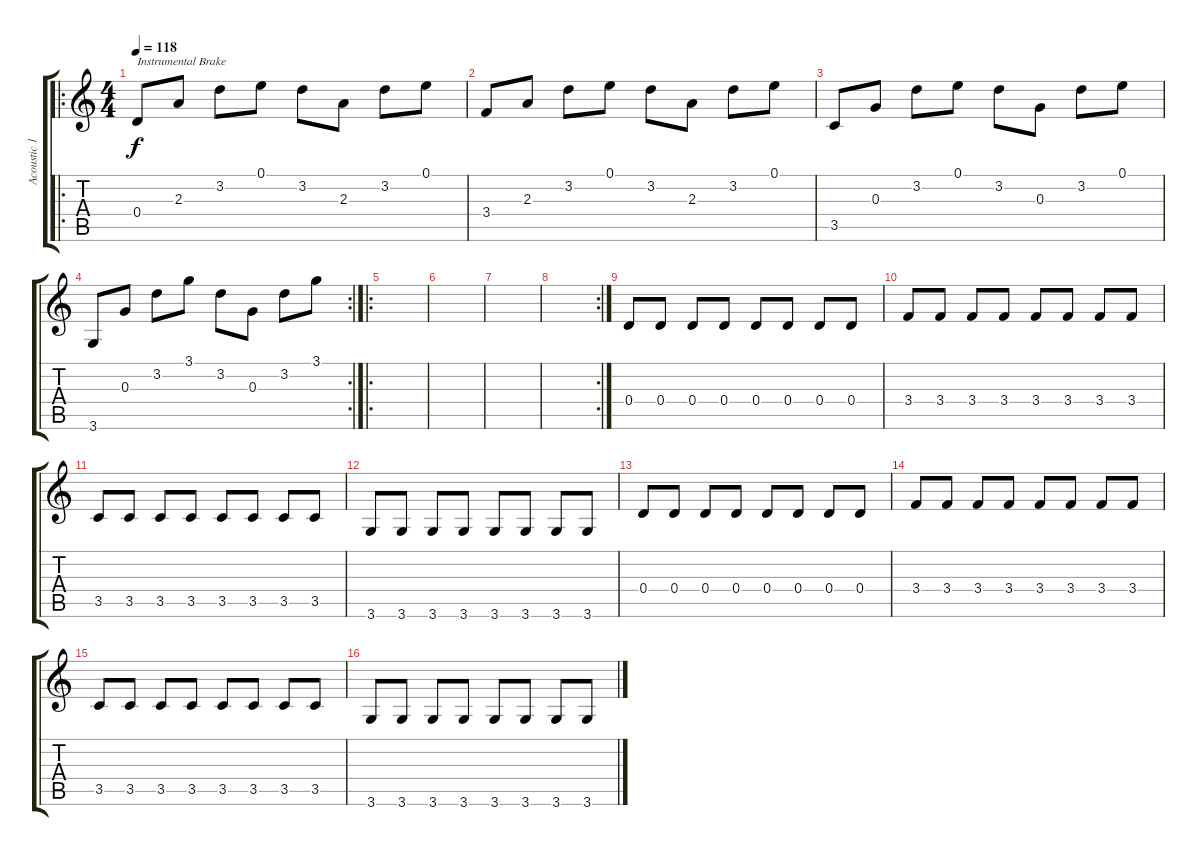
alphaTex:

\track ("Acoustic 1" "Acoustic 1") {instrument acousticguitarsteel}
\staff {score tabs}
\tuning (E4 B3 G3 D3 A2 E2) {hide}
\ro
\ts (4 4)
\tempo 118
\clef g2
\ks c
0.4.8{txt "Instrumental Brake" dy f} 2.3.8 3.2.8 0.1.8 3.2.8 2.3.8 3.2.8 0.1.8 |
3.4.8 2.3.8 3.2.8 0.1.8 3.2.8 2.3.8 3.2.8 0.1.8 |
3.5.8 0.3.8 3.2.8 0.1.8 3.2.8 0.3.8 3.2.8 0.1.8 |
\rc 2
3.6.8 0.3.8 3.2.8 3.1.8 3.2.8 0.3.8 3.2.8 3.1.8 |
\ro
|
|
|
\rc 2
|
0.4.8 0.4.8 0.4.8 0.4.8 0.4.8 0.4.8 0.4.8 0.4.8 |
3.4.8 3.4.8 3.4.8 3.4.8 3.4.8 3.4.8 3.4.8 3.4.8 |
3.5.8 3.5.8 3.5.8 3.5.8 3.5.8 3.5.8 3.5.8 3.5.8 |
3.6.8 3.6.8 3.6.8 3.6.8 3.6.8 3.6.8 3.6.8 3.6.8 |
0.4.8 0.4.8 0.4.8 0.4.8 0.4.8 0.4.8 0.4.8 0.4.8 |
3.4.8 3.4.8 3.4.8 3.4.8 3.4.8 3.4.8 3.4.8 3.4.8 |
3.5.8 3.5.8 3.5.8 3.5.8 3.5.8 3.5.8 3.5.8 3.5.8 |
3.6.8 3.6.8 3.6.8 3.6.8 3.6.8 3.6.8 3.6.8 3.6.8
